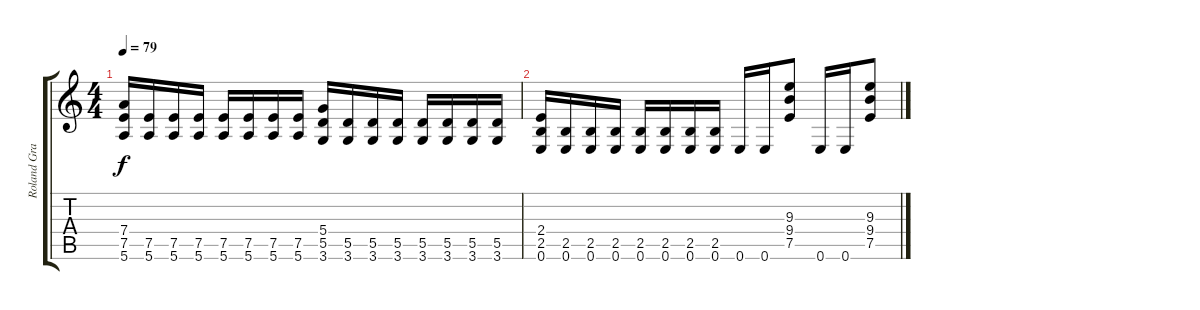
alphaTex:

\track ("Roland Grapow" "Roland Gra") {instrument distortionguitar}
\staff {score tabs}
\tuning (E4 B3 G3 D3 A2 E2) {hide}
\ts (4 4)
\tempo 79
\clef g2
\ks c
(7.4 7.5 5.6).16{dy f} (7.5 5.6).16 (7.5 5.6).16 (7.5 5.6).16 (7.5 5.6).16 (7.5 5.6).16 (7.5 5.6).16 (7.5 5.6).16 (5.4 5.5 3.6).16 (5.5 3.6).16 (5.5 3.6).16 (5.5 3.6).16 (5.5 3.6).16 (5.5 3.6).16 (5.5 3.6).16 (5.5 3.6).16 |
(2.4 2.5 0.6).16 (2.5 0.6).16 (2.5 0.6).16 (2.5 0.6).16 (2.5 0.6).16 (2.5 0.6).16 (2.5 0.6).16 (2.5 0.6).16 0.6.16 0.6.16 (9.3 9.4 7.5).8 0.6.16 0.6.16 (9.3 9.4 7.5).8
